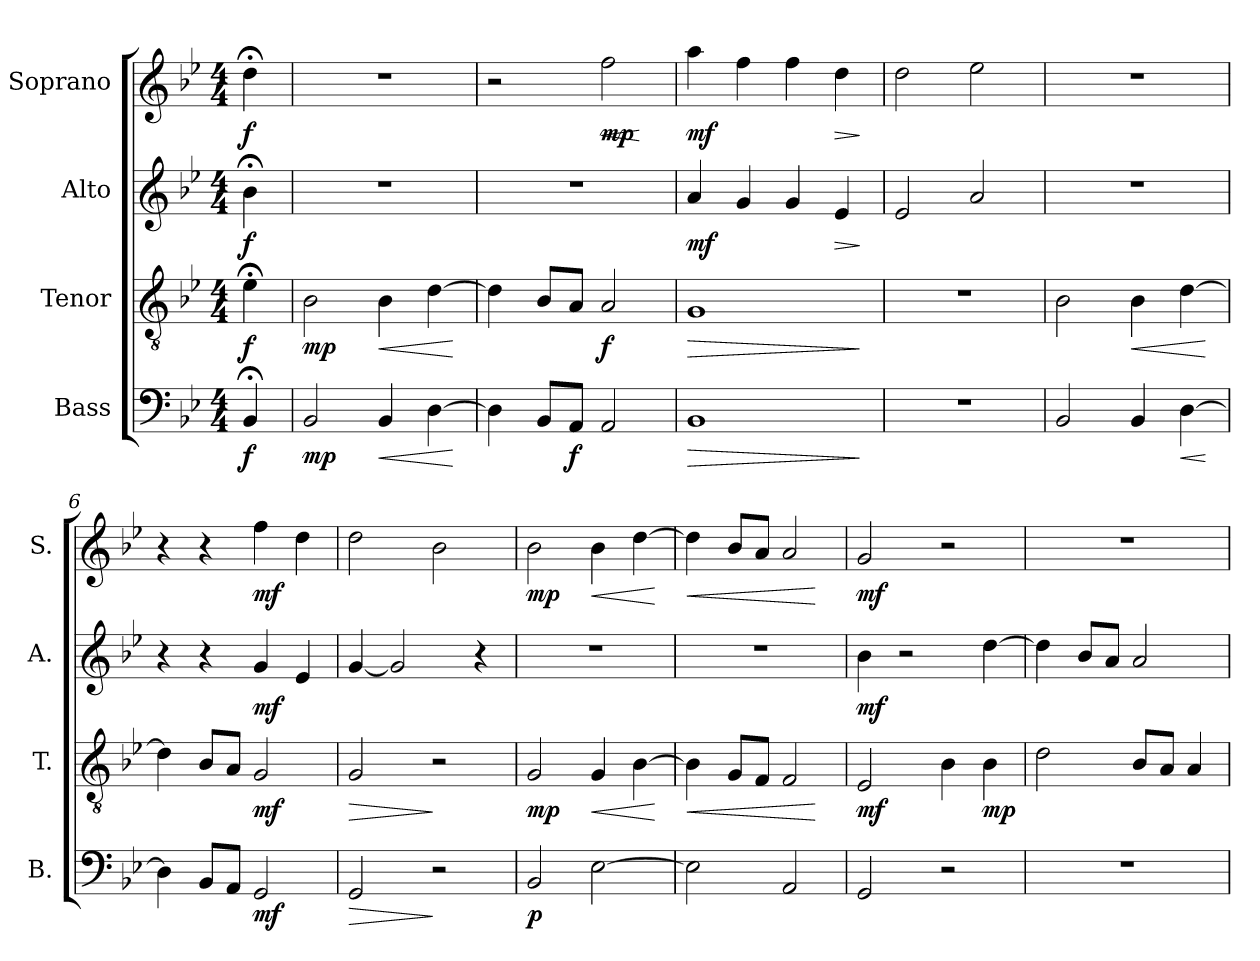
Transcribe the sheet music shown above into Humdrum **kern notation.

**kern	**dynam	**kern	**dynam	**kern	**dynam	**kern	**dynam
*part4	*part4	*part3	*part3	*part2	*part2	*part1	*part1
*staff4	*staff4	*staff3	*staff3	*staff2	*staff2	*staff1	*staff1
*I"Bass	*	*I"Tenor	*	*I"Alto	*	*I"Soprano	*
*I'B.	*	*I'T.	*	*I'A.	*	*I'S.	*
*clefF4	*	*clefGv2	*	*clefG2	*	*clefG2	*
*k[b-e-]	*	*k[b-e-]	*	*k[b-e-]	*	*k[b-e-]	*
*M4/4	*	*M4/4	*	*M4/4	*	*M4/4	*
*MM87	*	*MM87	*	*MM87	*	*MM87	*
=	=	=	=	=	=	=	=
!	!LO:DY:b	!	!LO:DY:b	!	!LO:DY:b	!	!LO:DY:b
4BB-;</	f	4e-;<\	f	4b-;<\	f	4dd;<\	f
=1	=1	=1	=1	=1	=1	=1	=1
!	!LO:DY:b	!	!LO:DY:b	!	!	!	!
2BB-/	mp	2B-\	mp	1r	.	1r	.
!	!LO:HP:b	!	!LO:HP:b	!	!	!	!
4BB-/	<	4B-\	<	.	.	.	.
[4D\	.	[4d\	.	.	.	.	.
.	[	.	[	.	.	.	.
=2	=2	=2	=2	=2	=2	=2	=2
4D\]	.	4d\]	.	1r	.	2r	.
8BB-/L	.	8B-/L	.	.	.	.	.
!	!LO:DY:b	!	!	!	!	!	!
8AA/J	f	8A/J	.	.	.	.	.
!	!	!	!LO:DY:b	!	!	!	!LO:HP:b
!	!	!	!	!	!	!	!LO:DY:n=1:b
2AA/	.	2A/	f	.	.	2ff\	< mp
.	.	.	.	.	.	.	[
=3	=3	=3	=3	=3	=3	=3	=3
!	!LO:HP:b	!	!LO:HP:b	!	!LO:DY:b	!	!LO:DY:b
1BB-	>	1G	>	4a/	mf	4aa\	mf
.	.	.	.	4g/	.	4ff\	.
.	.	.	.	4g/	.	4ff\	.
!	!	!	!	!	!LO:HP:b	!	!LO:HP:b
.	.	.	.	4e-/	>	4dd\	>
.	]	.	]	.	]	.	]
=4	=4	=4	=4	=4	=4	=4	=4
1r	.	1r	.	2e-/	.	2dd\	.
.	.	.	.	2a/	.	2ee-\	.
=5	=5	=5	=5	=5	=5	=5	=5
!	!LO:DY:b	!	!	!	!	!	!
!	!LO:DY:n=1:a	!	!	!	!	!	!
2BB-/	mp mp	2B-\	.	1r	.	1r	.
!	!	!	!LO:HP:b	!	!	!	!
4BB-/	.	4B-\	<	.	.	.	.
!	!LO:HP:b	!	!	!	!	!	!
[4D\	<	[4d\	.	.	.	.	.
.	[	.	[	.	.	.	.
=6	=6	=6	=6	=6	=6	=6	=6
4D\]	.	4d\]	.	4r	.	4r	.
8BB-/L	.	8B-/L	.	4r	.	4r	.
8AA/J	.	8A/J	.	.	.	.	.
!	!LO:DY:b	!	!LO:DY:b	!	!LO:DY:b	!	!LO:DY:b
2GG/	mf	2G/	mf	4g/	mf	4ff\	mf
.	.	.	.	4e-/	.	4dd\	.
=7	=7	=7	=7	=7	=7	=7	=7
!	!LO:HP:b	!	!LO:HP:b	!	!	!	!
2GG/	>	2G/	>	[4g/	.	2dd\	.
.	.	.	.	2g/]	.	.	.
2r	]	2r	]	.	.	2b-\	.
.	.	.	.	4r	.	.	.
=8	=8	=8	=8	=8	=8	=8	=8
!	!LO:DY:b	!	!LO:DY:b	!	!	!	!LO:DY:b
2BB-/	p	2G/	mp	1r	.	2b-\	mp
!	!	!	!LO:HP:b	!	!	!	!LO:HP:b
[2E-\	.	4G/	<	.	.	4b-\	<
.	.	[4B-\	.	.	.	[4dd\	.
.	.	.	[	.	.	.	[
!!LO:LB:g=z
=9	=9	=9	=9	=9	=9	=9	=9
!	!	!	!LO:HP:b	!	!	!	!LO:HP:b
2E-\]	.	4B-\]	<	1r	.	4dd\]	<
.	.	8G/L	.	.	.	8b-/L	.
.	.	8F/J	.	.	.	8a/J	.
2AA/	.	2F/	.	.	.	2a/	.
.	.	.	[	.	.	.	[
=10	=10	=10	=10	=10	=10	=10	=10
!	!	!	!LO:DY:b	!	!LO:DY:b	!	!LO:DY:b
2GG/	.	2E-/	mf	4b-\	mf	2g/	mf
.	.	.	.	2r	.	.	.
2r	.	4B-\	.	.	.	2r	.
!	!	!	!LO:DY:b	!	!	!	!
.	.	4B-\	mp	[4dd\	.	.	.
=11	=11	=11	=11	=11	=11	=11	=11
1r	.	2d\	.	4dd\]	.	1r	.
.	.	.	.	8b-/L	.	.	.
.	.	.	.	8a/J	.	.	.
.	.	8B-/L	.	2a/	.	.	.
.	.	8A/J	.	.	.	.	.
.	.	4A/	.	.	.	.	.
=	=	=	=	=	=	=	=
*-	*-	*-	*-	*-	*-	*-	*-
